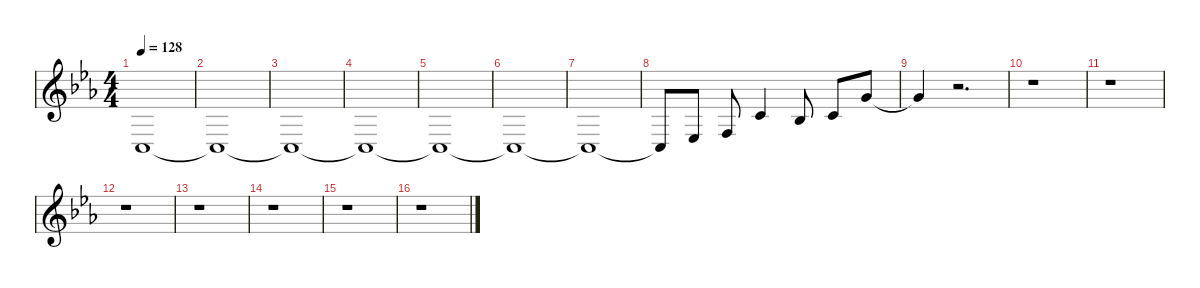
\defaultSystemsLayout 4
\hideDynamics
\bracketExtendMode nobrackets
\singleTrackTrackNamePolicy hidden
\multiTrackTrackNamePolicy hidden
\firstSystemTrackNameMode fullname
\firstSystemTrackNameOrientation horizontal
\otherSystemsTrackNameOrientation horizontal
\track ("Synth" "vln.") {instrument stringensemble1}
\staff {score}
\tuning (E4 C4 G3 C3 G2 C2)
\ts (4 4)
\tempo 128
\clef g2
\ks cminor
5.5{acc forcenatural}.1{dy f} |
5.5{t acc forcenatural}.1 |
5.5{t acc forcenatural}.1 |
5.5{t acc forcenatural}.1 |
5.5{t acc forcenatural}.1 |
5.5{t acc forcenatural}.1 |
5.5{t acc forcenatural}.1 |
5.5{t acc forcenatural}.8 8.5{acc b}.8 5.4{acc forcenatural}.8 0.2{acc forcenatural}.4 3.3{acc b}.8 0.2{acc forcenatural}.8 3.1{acc forcenatural}.8 |
3.1{t acc forcenatural}.4 r.2{d} |
r.1 |
r.1 |
r.1 |
r.1 |
r.1 |
r.1 |
r.1
